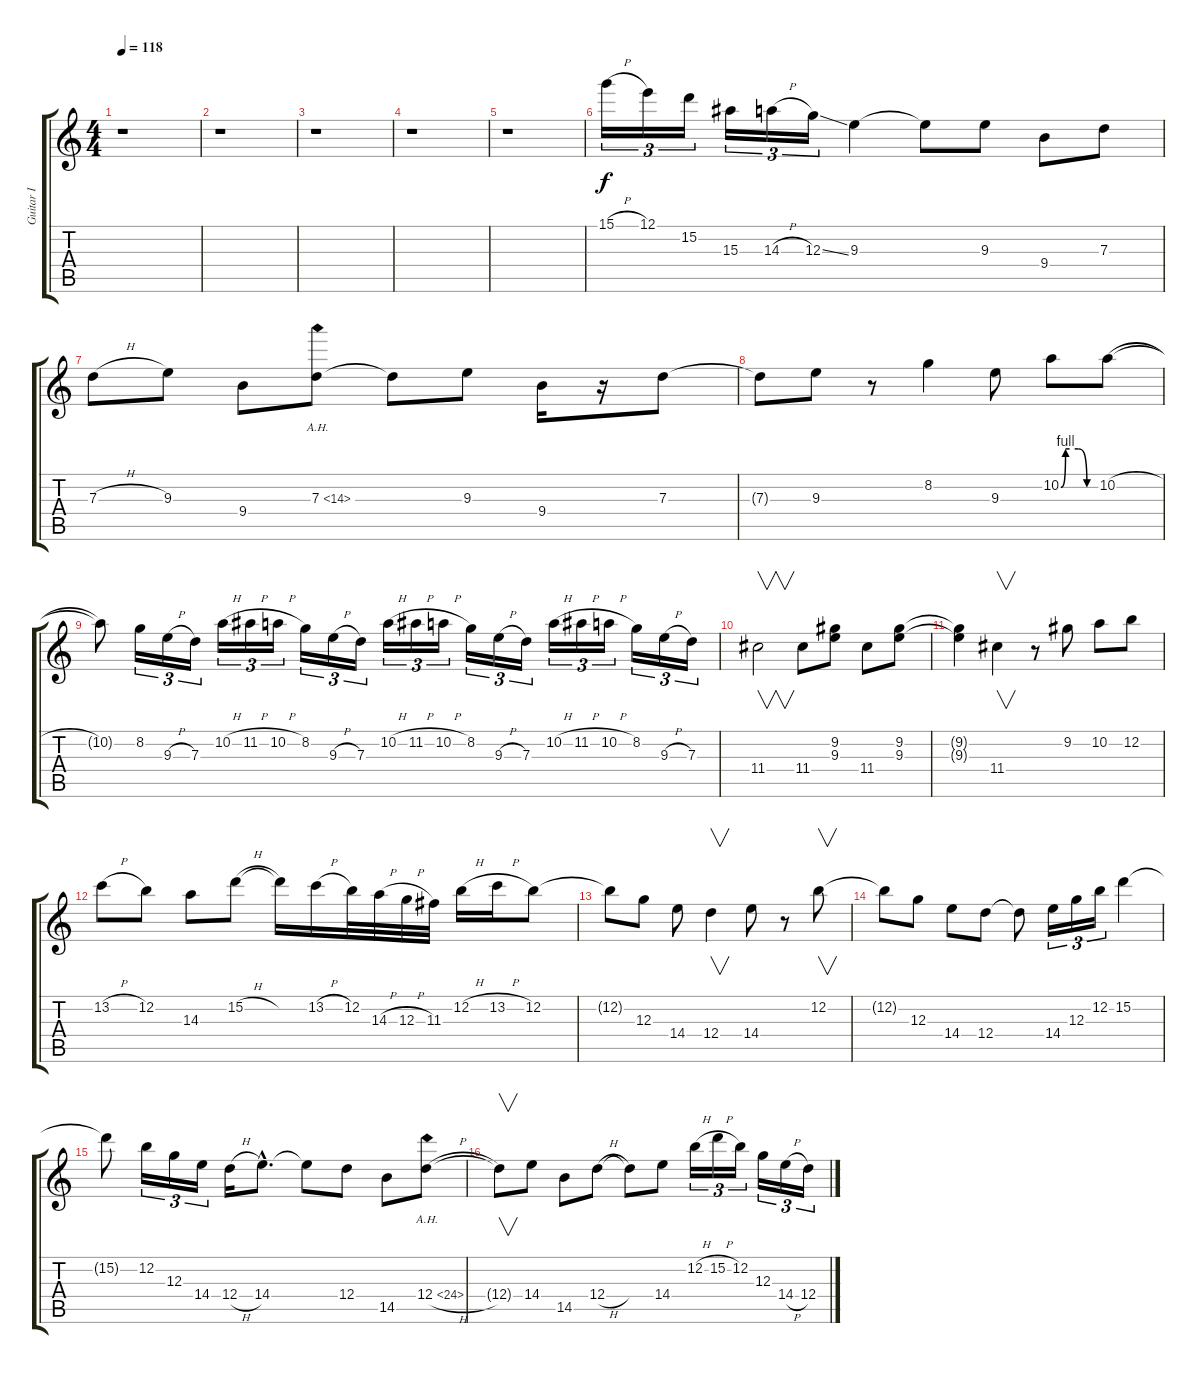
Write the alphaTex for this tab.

\track ("Guitar I" "Guitar I") {instrument distortionguitar}
\staff {score tabs}
\tuning (E4 B3 G3 D3 A2 E2) {hide}
\ts (4 4)
\tempo 118
\clef g2
\ks c
r.1{dy f} |
r.1 |
r.1 |
r.1 |
r.1 |
15.1{h}.16{tu (3 2)} 12.1.16{tu (3 2)} 15.2.16{tu (3 2)} 15.3.16{tu (3 2)} 14.3{h}.16{tu (3 2)} 12.3{ss}.16{tu (3 2)} 9.3.4 9.3{t}.8 9.3.8 9.4.8 7.3.8 |
7.3{h}.8 9.3.8 9.4.8 7.3{ah 7}.8 7.3{t}.8 9.3.8 9.4.16 r.16 7.3.8 |
7.3{t}.8 9.3.8 r.8 8.2.4 9.3.8 10.2{be (custom 0 0 8 4 15 4 30 4 45 0 60 0)}.8 10.2{h}.8 |
10.2{t}.8 8.2.16{tu (3 2)} 9.3{h}.16{tu (3 2)} 7.3.16{tu (3 2)} 10.2{h}.16{tu (3 2)} 11.2{h}.16{tu (3 2)} 10.2{h}.16{tu (3 2)} 8.2.16{tu (3 2)} 9.3{h}.16{tu (3 2)} 7.3.16{tu (3 2)} 10.2{h}.16{tu (3 2)} 11.2{h}.16{tu (3 2)} 10.2{h}.16{tu (3 2)} 8.2.16{tu (3 2)} 9.3{h}.16{tu (3 2)} 7.3.16{tu (3 2)} 10.2{h}.16{tu (3 2)} 11.2{h}.16{tu (3 2)} 10.2{h}.16{tu (3 2)} 8.2.16{tu (3 2)} 9.3{h}.16{tu (3 2)} 7.3.16{tu (3 2)} |
11.4.2{v} 11.4.8 (9.2 9.3).8 11.4.8 (9.2 9.3).8 |
(9.2{t} 9.3{t}).4 11.4.4{v} r.8 9.2.8 10.2.8 12.2.8 |
13.2{h}.8 12.2.8 14.3.8 15.2{h}.8 15.2{t}.16 13.2{h}.16 12.2.32 14.3{h}.32 12.3{h}.32 11.3.32 12.2{h}.16 13.2{h}.16 12.2.8 |
12.2{t}.8 12.3.8 14.4.8 12.4.4{v} 14.4.8 r.8 12.2.8{v} |
12.2{t}.8 12.3.8 14.4.8 12.4.8 12.4{t}.8 14.4.16{tu (3 2)} 12.3.16{tu (3 2)} 12.2.16{tu (3 2)} 15.2.4 |
15.2{t}.8 12.2.16{tu (3 2)} 12.3.16{tu (3 2)} 14.4.16{tu (3 2)} 12.4{h}.16 14.4{hac}.8{d} 14.4{t}.8 12.4.8 14.5.8 12.4{ah 12 h}.8 |
12.4{t}.8{v} 14.4.8 14.5.8 12.4{h}.8 12.4{t}.8 14.4.8 12.2{h}.16{tu (3 2)} 15.2{h}.16{tu (3 2)} 12.2.16{tu (3 2)} 12.3.16{tu (3 2)} 14.4{h}.16{tu (3 2)} 12.4{ss}.16{tu (3 2)}
